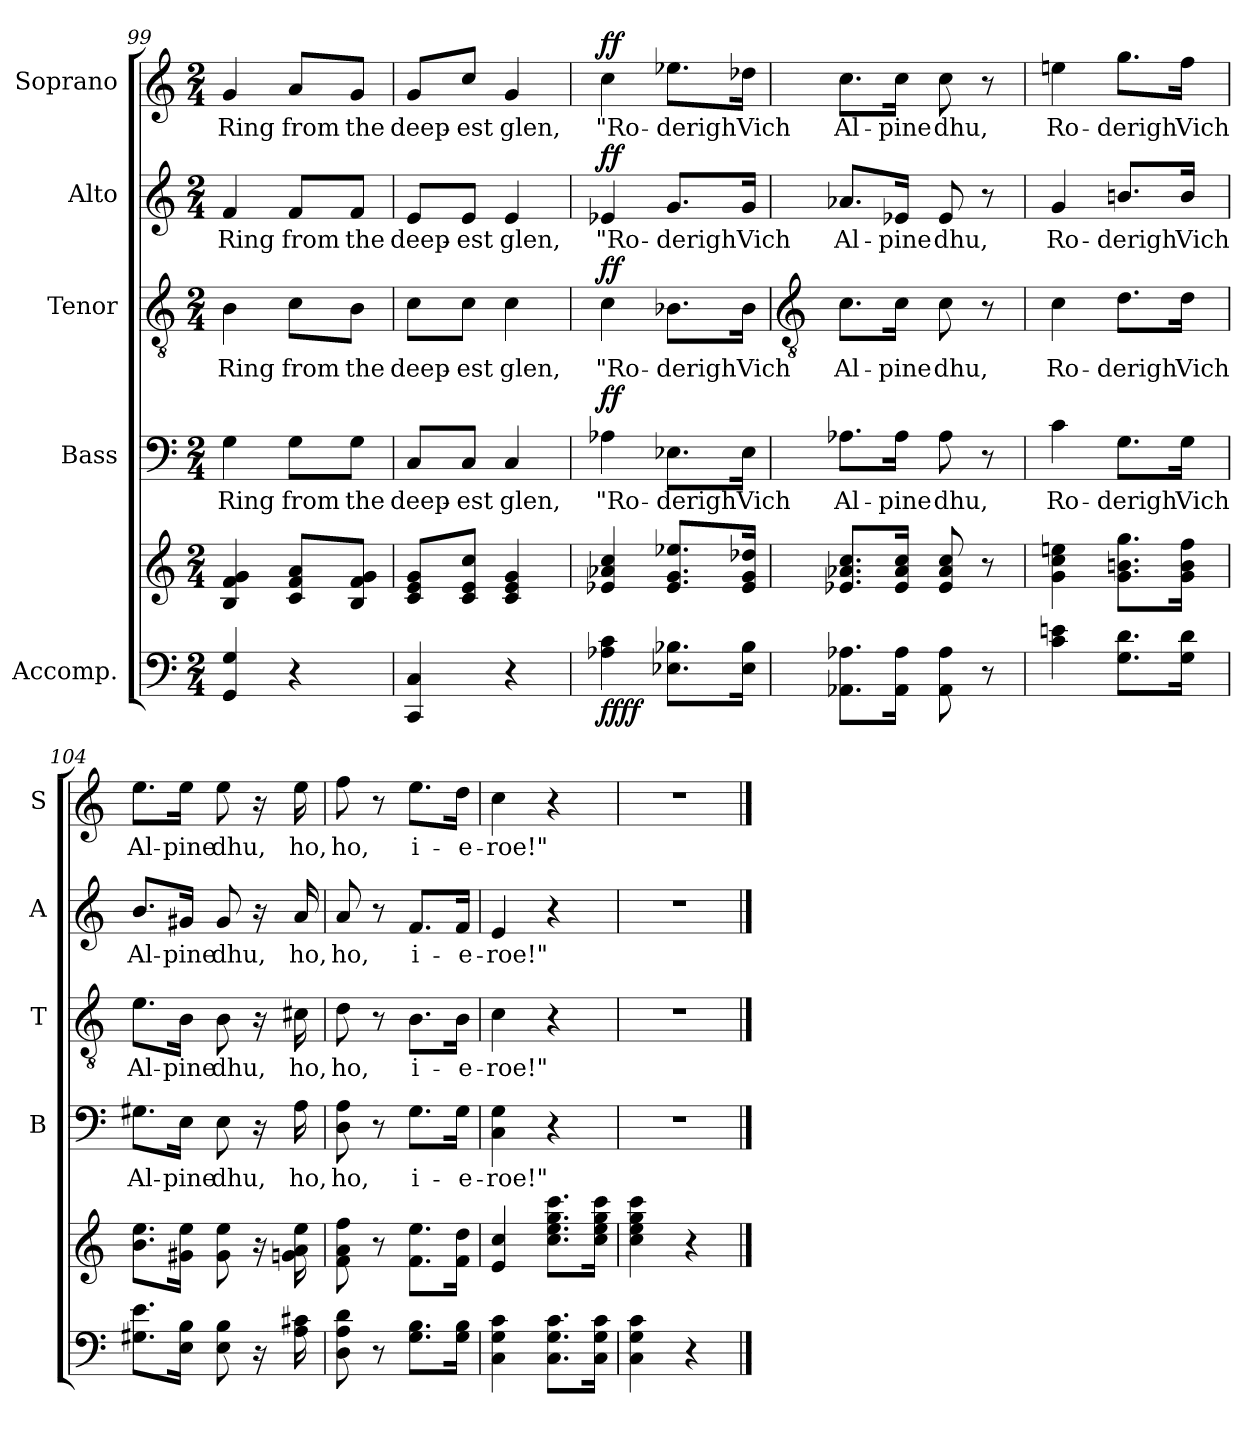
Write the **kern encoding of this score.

**kern	**kern	**dynam	**kern	**text	**dynam	**kern	**text	**dynam	**kern	**text	**dynam	**kern	**text	**dynam
*part5	*part5	*part5	*part4	*part4	*part4	*part3	*part3	*part3	*part2	*part2	*part2	*part1	*part1	*part1
*staff6	*staff5	*staff5/6	*staff4	*staff4	*staff4	*staff3	*staff3	*staff3	*staff2	*staff2	*staff2	*staff1	*staff1	*staff1
*I"Accomp.	*	*	*I"Bass	*	*	*I"Tenor	*	*	*I"Alto	*	*	*I"Soprano	*	*
*	*	*	*I'B	*	*	*I'T	*	*	*I'A	*	*	*I'S	*	*
*clefF4	*clefG2	*	*clefF4	*	*	*clefGv2	*	*	*clefG2	*	*	*clefG2	*	*
*k[]	*k[]	*	*k[]	*	*	*k[]	*	*	*k[]	*	*	*k[]	*	*
*M2/4	*M2/4	*	*M2/4	*	*	*M2/4	*	*	*M2/4	*	*	*M2/4	*	*
=99	=99	=99	=99	=99	=99	=99	=99	=99	=99	=99	=99	=99	=99	=99
!	!	!	!	!LO:LY:b	!	!	!LO:LY:b	!	!	!LO:LY:b	!	!	!LO:LY:b	!
4GG/ 4G/	4B/ 4f/ 4g/	.	4G\	Ring	.	4B\	Ring	.	4f/	Ring	.	4g/	Ring	.
!	!	!	!	!LO:LY:b	!	!	!LO:LY:b	!	!	!LO:LY:b	!	!	!LO:LY:b	!
4r	8c/ 8f/ 8a/L	.	8G\L	from	.	8c\L	from	.	8f/L	from	.	8a/L	from	.
!	!	!	!	!LO:LY:b	!	!	!LO:LY:b	!	!	!LO:LY:b	!	!	!LO:LY:b	!
.	8B/ 8f/ 8g/J	.	8G\J	the	.	8B\J	the	.	8f/J	the	.	8g/J	the	.
=100	=100	=100	=100	=100	=100	=100	=100	=100	=100	=100	=100	=100	=100	=100
!	!	!	!	!LO:LY:b	!	!	!LO:LY:b	!	!	!LO:LY:b	!	!	!LO:LY:b	!
4CC/ 4C/	8c/ 8e/ 8g/L	.	8C/L	deep-	.	8c\L	deep-	.	8e/L	deep-	.	8g/L	deep-	.
!	!	!	!	!LO:LY:b	!	!	!LO:LY:b	!	!	!LO:LY:b	!	!	!LO:LY:b	!
.	8c/ 8e/ 8cc/J	.	8C/J	-est	.	8c\J	-est	.	8e/J	-est	.	8cc/J	-est	.
!	!	!	!	!LO:LY:b	!	!	!LO:LY:b	!	!	!LO:LY:b	!	!	!LO:LY:b	!
4r	4c/ 4e/ 4g/	.	4C/	glen,	.	4c\	glen,	.	4e/	glen,	.	4g/	glen,	.
=101	=101	=101	=101	=101	=101	=101	=101	=101	=101	=101	=101	=101	=101	=101
!	!	!LO:DY:b=2	!	!LO:LY:b	!	!	!LO:LY:b	!	!	!LO:LY:b	!	!	!LO:LY:b	!
!	!	!LO:DY:n=1:b	!	!	!LO:DY:b	!	!	!LO:DY:b	!	!	!LO:DY:b	!	!	!LO:DY:b
4A-X\ 4c\	4e-X/ 4a-X/ 4cc/	ff ff	4A-X\	"Ro-	ff	4c\	"Ro-	ff	4e-X/	"Ro-	ff	4cc\	"Ro-	ff
!	!	!	!	!LO:LY:b	!	!	!LO:LY:b	!	!	!LO:LY:b	!	!	!LO:LY:b	!
8.E-X\ 8.B-X\L	8.e-/ 8.g/ 8.ee-X/L	.	8.E-X\L	-derigh	.	8.B-X\L	-derigh	.	8.g/L	-derigh	.	8.ee-X\L	-derigh	.
!	!	!	!	!LO:LY:b	!	!	!LO:LY:b	!	!	!LO:LY:b	!	!	!LO:LY:b	!
16E-\ 16B-\Jk	16e-/ 16g/ 16dd-X/Jk	.	16E-\Jk	Vich	.	16B-\Jk	Vich	.	16g/Jk	Vich	.	16dd-X\Jk	Vich	.
!!LO:LB:g=z
=102	=102	=102	=102	=102	=102	=102	=102	=102	=102	=102	=102	=102	=102	=102
*	*	*	*	*	*	*clefGv2	*	*	*	*	*	*	*	*
!	!	!	!	!LO:LY:b	!	!	!LO:LY:b	!	!	!LO:LY:b	!	!	!LO:LY:b	!
8.AA-X\ 8.A-X\L	8.e-X/ 8.a-X/ 8.cc/L	.	8.A-X\L	Al-	.	8.c\L	Al-	.	8.a-X/L	Al-	.	8.cc\L	Al-	.
!	!	!	!	!LO:LY:b	!	!	!LO:LY:b	!	!	!LO:LY:b	!	!	!LO:LY:b	!
16AA-\ 16A-\Jk	16e-/ 16a-/ 16cc/Jk	.	16A-\Jk	-pine	.	16c\Jk	-pine	.	16e-X/Jk	-pine	.	16cc\Jk	-pine	.
!	!	!	!	!LO:LY:b	!	!	!LO:LY:b	!	!	!LO:LY:b	!	!	!LO:LY:b	!
8AA-\ 8A-\	8e-/ 8a-/ 8cc/	.	8A-\	dhu,	.	8c\	dhu,	.	8e-/	dhu,	.	8cc\	dhu,	.
8r	8r	.	8r	.	.	8r	.	.	8r	.	.	8r	.	.
=103	=103	=103	=103	=103	=103	=103	=103	=103	=103	=103	=103	=103	=103	=103
!	!	!	!	!LO:LY:b	!	!	!LO:LY:b	!	!	!LO:LY:b	!	!	!LO:LY:b	!
4c\ 4en\	4g\ 4cc\ 4een\	.	4c\	Ro-	.	4c\	Ro-	.	4g/	Ro-	.	4een\	Ro-	.
!	!	!	!	!LO:LY:b	!	!	!LO:LY:b	!	!	!LO:LY:b	!	!	!LO:LY:b	!
8.G\ 8.d\L	8.g\ 8.bn\ 8.gg\L	.	8.G\L	-derigh	.	8.d\L	-derigh	.	8.bn/L	-derigh	.	8.gg\L	-derigh	.
!	!	!	!	!LO:LY:b	!	!	!LO:LY:b	!	!	!LO:LY:b	!	!	!LO:LY:b	!
16G\ 16d\Jk	16g\ 16b\ 16ff\Jk	.	16G\Jk	Vich	.	16d\Jk	Vich	.	16b/Jk	Vich	.	16ff\Jk	Vich	.
=104	=104	=104	=104	=104	=104	=104	=104	=104	=104	=104	=104	=104	=104	=104
!	!	!	!	!LO:LY:b	!	!	!LO:LY:b	!	!	!LO:LY:b	!	!	!LO:LY:b	!
8.G#X\ 8.e\L	8.b\ 8.ee\L	.	8.G#X\L	Al-	.	8.e\L	Al-	.	8.b/L	Al-	.	8.ee\L	Al-	.
!	!	!	!	!LO:LY:b	!	!	!LO:LY:b	!	!	!LO:LY:b	!	!	!LO:LY:b	!
16E\ 16B\Jk	16g#X\ 16ee\Jk	.	16E\Jk	-pine	.	16B\Jk	-pine	.	16g#X/Jk	-pine	.	16ee\Jk	-pine	.
!	!	!	!	!LO:LY:b	!	!	!LO:LY:b	!	!	!LO:LY:b	!	!	!LO:LY:b	!
8E\ 8B\	8g#\ 8ee\	.	8E\	dhu,	.	8B\	dhu,	.	8g#/	dhu,	.	8ee\	dhu,	.
16r	16r	.	16r	.	.	16r	.	.	16r	.	.	16r	.	.
!	!	!	!	!LO:LY:b	!	!	!LO:LY:b	!	!	!LO:LY:b	!	!	!LO:LY:b	!
16A\ 16c#X\	16gn\ 16a\ 16ee\	.	16A\	ho,	.	16c#X\	ho,	.	16a/	ho,	.	16ee\	ho,	.
=105	=105	=105	=105	=105	=105	=105	=105	=105	=105	=105	=105	=105	=105	=105
!	!	!	!	!LO:LY:b	!	!	!LO:LY:b	!	!	!LO:LY:b	!	!	!LO:LY:b	!
8D\ 8A\ 8d\	8f\ 8a\ 8ff\	.	8D\ 8A\	ho,	.	8d\	ho,	.	8a/	ho,	.	8ff\	ho,	.
8r	8r	.	8r	.	.	8r	.	.	8r	.	.	8r	.	.
!	!	!	!	!LO:LY:b	!	!	!LO:LY:b	!	!	!LO:LY:b	!	!	!LO:LY:b	!
8.G\ 8.B\L	8.f\ 8.ee\L	.	8.G\L	i-	.	8.B\L	i-	.	8.f/L	i-	.	8.ee\L	i-	.
!	!	!	!	!LO:LY:b	!	!	!LO:LY:b	!	!	!LO:LY:b	!	!	!LO:LY:b	!
16G\ 16B\Jk	16f\ 16dd\Jk	.	16G\Jk	-e-	.	16B\Jk	-e-	.	16f/Jk	-e-	.	16dd\Jk	-e-	.
=106	=106	=106	=106	=106	=106	=106	=106	=106	=106	=106	=106	=106	=106	=106
!	!	!	!	!LO:LY:b	!	!	!LO:LY:b	!	!	!LO:LY:b	!	!	!LO:LY:b	!
4C\ 4G\ 4c\	4e/ 4cc/	.	4C\ 4G\	-roe!"	.	4c\	-roe!"	.	4e/	-roe!"	.	4cc\	-roe!"	.
8.C\ 8.G\ 8.c\L	8.cc\ 8.ee\ 8.gg\ 8.ccc\L	.	4r	.	.	4r	.	.	4r	.	.	4r	.	.
16C\ 16G\ 16c\Jk	16cc\ 16ee\ 16gg\ 16ccc\Jk	.	.	.	.	.	.	.	.	.	.	.	.	.
=107	=107	=107	=107	=107	=107	=107	=107	=107	=107	=107	=107	=107	=107	=107
4C\ 4G\ 4c\	4cc\ 4ee\ 4gg\ 4ccc\	.	2r	.	.	2r	.	.	2r	.	.	2r	.	.
4r	4r	.	.	.	.	.	.	.	.	.	.	.	.	.
==	==	==	==	==	==	==	==	==	==	==	==	==	==	==
*-	*-	*-	*-	*-	*-	*-	*-	*-	*-	*-	*-	*-	*-	*-
